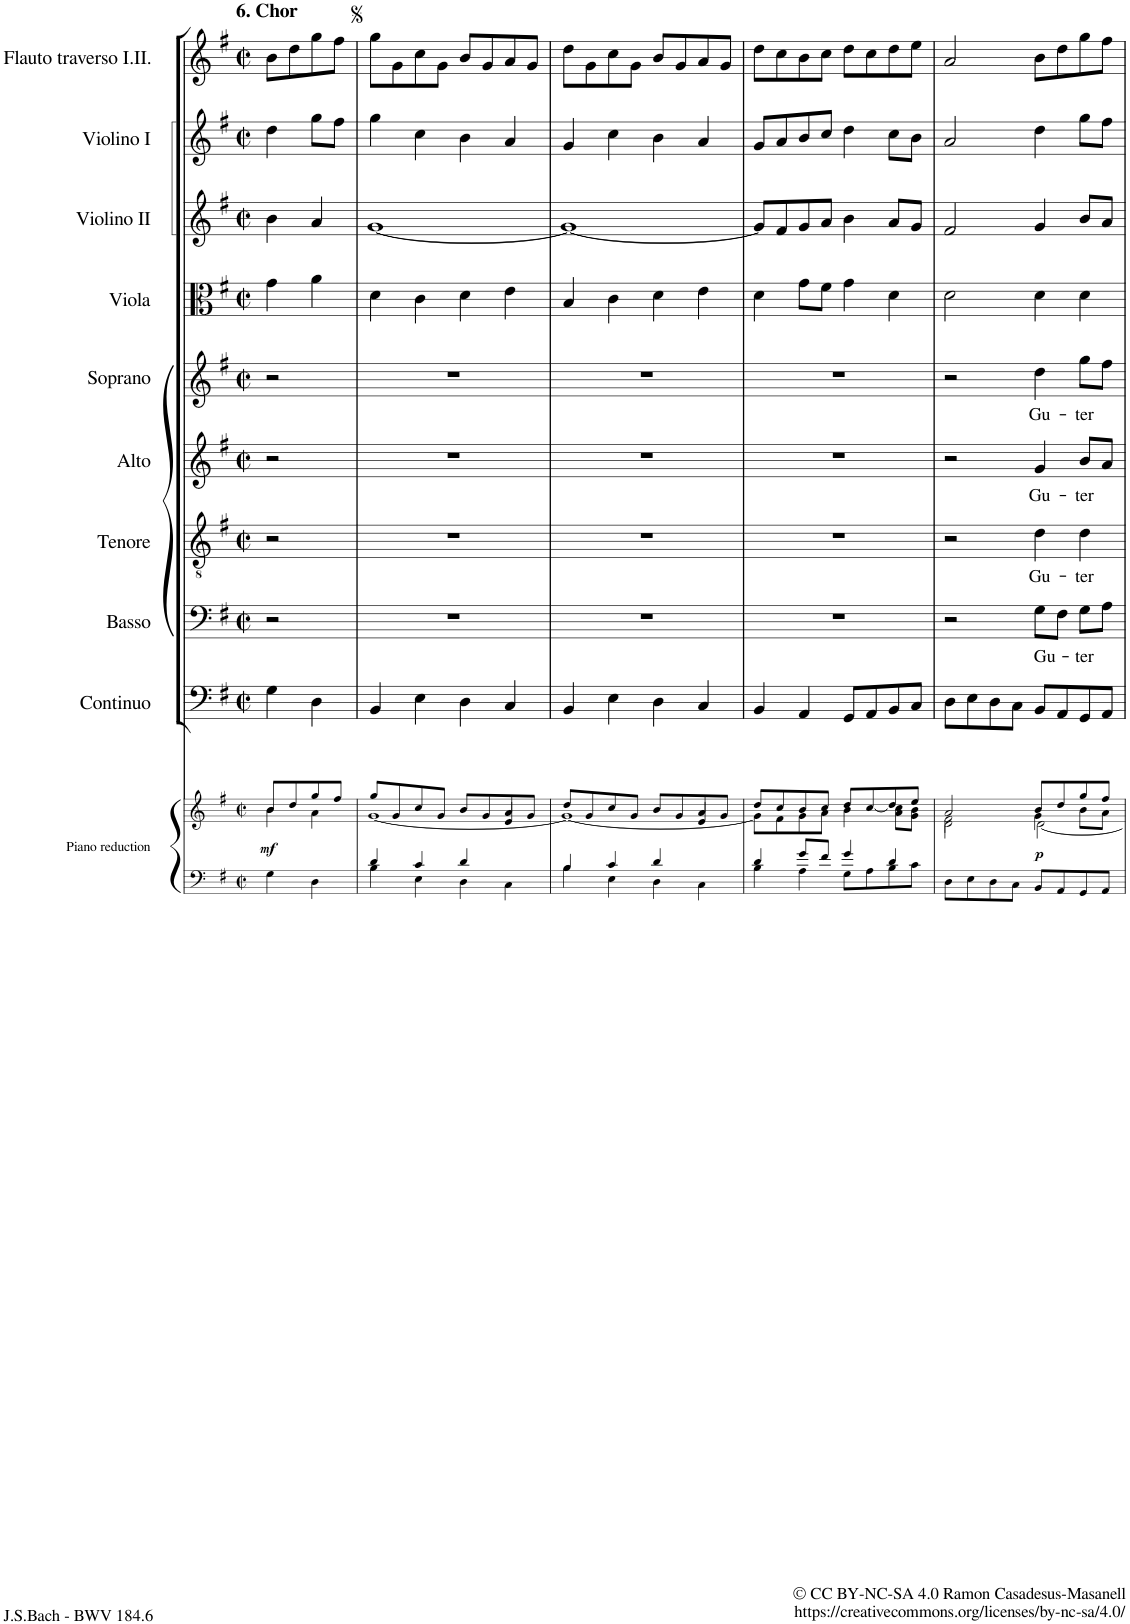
**kern	**kern	**dynam	**kern	**kern	**text	**kern	**text	**kern	**text	**kern	**text	**kern	**kern	**kern	**kern
*part10	*part10	*part10	*part9	*part8	*part8	*part7	*part7	*part6	*part6	*part5	*part5	*part4	*part3	*part2	*part1
*staff11	*staff10	*staff10/11	*staff9	*staff8	*staff8	*staff7	*staff7	*staff6	*staff6	*staff5	*staff5	*staff4	*staff3	*staff2	*staff1
*I"Piano reduction	*	*	*I"Continuo	*I"Basso	*	*I"Tenore	*	*I"Alto	*	*I"Soprano	*	*I"Viola	*I"Violino II	*I"Violino I	*I"Flauto traverso I.II.
*I'Pno	*	*	*	*	*	*	*	*	*	*	*	*I'Vla	*I'Vln	*I'Vln	*I'Fl
*stria5	*stria5	*	*	*	*	*	*	*	*	*	*	*	*	*	*
*clefF4	*clefG2	*	*clefF4	*clefF4	*	*clefGv2	*	*clefG2	*	*clefG2	*	*clefC3	*clefG2	*clefG2	*clefG2
*k[f#]	*k[f#]	*	*k[f#]	*k[f#]	*	*k[f#]	*	*k[f#]	*	*k[f#]	*	*k[f#]	*k[f#]	*k[f#]	*k[f#]
*M2/2	*M2/2	*	*M2/2	*M2/2	*	*M2/2	*	*M2/2	*	*M2/2	*	*M2/2	*M2/2	*M2/2	*M2/2
*met(c|)	*met(c|)	*	*met(c|)	*met(c|)	*	*met(c|)	*	*met(c|)	*	*met(c|)	*	*met(c|)	*met(c|)	*met(c|)	*met(c|)
=	=	=	=	=	=	=	=	=	=	=	=	=	=	=	=
*	*^	*	*	*	*	*	*	*	*	*	*	*	*	*	*
!	!	!	!	!	!	!	!	!	!	!	!	!	!	!	!	!LO:TX:a:B:t=6. Chor
!	!	!	!LO:DY:b	!	!	!	!	!	!	!	!	!	!	!	!	!
4G\	8b/L	4b\	mf	4G\	2r	.	2r	.	2r	.	2r	.	4g\	4b\	4dd\	8b\L
.	8dd/	.	.	.	.	.	.	.	.	.	.	.	.	.	.	8dd\
4D\	8gg/	4a\	.	4D\	.	.	.	.	.	.	.	.	4a\	4a/	8gg\L	8gg\
.	8ff#/J	.	.	.	.	.	.	.	.	.	.	.	.	.	8ff#\J	8ff#\J
=1	=1	=1	=1	=1	=1	=1	=1	=1	=1	=1	=1	=1	=1	=1	=1	=1
*^	*	*^	*	*	*	*	*	*	*	*	*	*	*	*	*	*
4d/	4B\	8gg/L	[1g	2.ryy	.	4BB/	1r	.	1r	.	1r	.	1r	.	4d\	[1g	4gg\	8gg\L
.	.	8g/	.	.	.	.	.	.	.	.	.	.	.	.	.	.	.	8g\
4c/	4E\	8cc/	.	.	.	4E\	.	.	.	.	.	.	.	.	4c\	.	4cc\	8cc\
.	.	8g/J	.	.	.	.	.	.	.	.	.	.	.	.	.	.	.	8g\J
4d/	4D\	8b/L	.	.	.	4D\	.	.	.	.	.	.	.	.	4d\	.	4b\	8b/L
.	.	8g/	.	.	.	.	.	.	.	.	.	.	.	.	.	.	.	8g/
4ryy	4C\	8a/	.	4e/	.	4C/	.	.	.	.	.	.	.	.	4e\	.	4a/	8a/
.	.	8g/J	.	.	.	.	.	.	.	.	.	.	.	.	.	.	.	8g/J
=2	=2	=2	=2	=2	=2	=2	=2	=2	=2	=2	=2	=2	=2	=2	=2	=2	=2	=2
4B/	4B\	8dd/L	1g_	2.ryy	.	4BB/	1r	.	1r	.	1r	.	1r	.	4B/	1g_	4g/	8dd\L
.	.	8g/	.	.	.	.	.	.	.	.	.	.	.	.	.	.	.	8g\
4c/	4E\	8cc/	.	.	.	4E\	.	.	.	.	.	.	.	.	4c\	.	4cc\	8cc\
.	.	8g/J	.	.	.	.	.	.	.	.	.	.	.	.	.	.	.	8g\J
4d/	4D\	8b/L	.	.	.	4D\	.	.	.	.	.	.	.	.	4d\	.	4b\	8b/L
.	.	8g/	.	.	.	.	.	.	.	.	.	.	.	.	.	.	.	8g/
4ryy	4C\	8a/	.	4e/	.	4C/	.	.	.	.	.	.	.	.	4e\	.	4a/	8a/
.	.	8g/J	.	.	.	.	.	.	.	.	.	.	.	.	.	.	.	8g/J
*	*	*	*v	*v	*	*	*	*	*	*	*	*	*	*	*	*	*	*
=3	=3	=3	=3	=3	=3	=3	=3	=3	=3	=3	=3	=3	=3	=3	=3	=3	=3
4d/	4B\	8dd/L	8g\L]	.	4BB/	1r	.	1r	.	1r	.	1r	.	4d\	8g/L]	8g/L	8dd\L
.	.	8cc/	8f#\	.	.	.	.	.	.	.	.	.	.	.	8f#/	8a/	8cc\
8g/L	4A\	8b/	8g\	.	4AA/	.	.	.	.	.	.	.	.	8g\L	8g/	8b/	8b\
8f#/J	.	8cc/J	8a\J	.	.	.	.	.	.	.	.	.	.	8f#\J	8a/J	8cc/J	8cc\J
4g/	8G\L	8dd/L	4b\	.	8GG/L	.	.	.	.	.	.	.	.	4g\	4b\	4dd\	8dd\L
.	8A\	[<8cc/	.	.	8AA/	.	.	.	.	.	.	.	.	.	.	.	8cc\
4d/	8B\	8dd/	8a\ 8cc\]L	.	8BB/	.	.	.	.	.	.	.	.	4d\	8a/L	8cc\L	8dd\
.	8c\J	8ee/J	8g\ 8b\J	.	8C/J	.	.	.	.	.	.	.	.	.	8g/J	8b\J	8ee\J
*v	*v	*	*	*	*	*	*	*	*	*	*	*	*	*	*	*	*
=4	=4	=4	=4	=4	=4	=4	=4	=4	=4	=4	=4	=4	=4	=4	=4	=4
*	*	*^	*	*	*	*	*	*	*	*	*	*	*	*	*	*
8D\L	2a/	2f#\	2d\	.	8D\L	2r	.	2r	.	2r	.	2r	.	2d\	2f#/	2a/	2a/
8E\	.	.	.	.	8E\	.	.	.	.	.	.	.	.	.	.	.	.
8D\	.	.	.	.	8D\	.	.	.	.	.	.	.	.	.	.	.	.
8C\J	.	.	.	.	8C\J	.	.	.	.	.	.	.	.	.	.	.	.
!	!	!	!	!LO:DY:b	!	!	!LO:LY:b	!	!LO:LY:b	!	!LO:LY:b	!	!LO:LY:b	!	!	!	!
8BB/L	8b/L	4g\	[2d\	p	8BB/L	8G\L	Gu-	4d\	Gu-	4g/	Gu-	4dd\	Gu-	4d\	4g/	4dd\	8b\L
8AA/	8dd/	.	.	.	8AA/	8F#\J	.	.	.	.	.	.	.	.	.	.	8dd\
!	!	!	!	!	!	!	!LO:LY:b	!	!LO:LY:b	!	!LO:LY:b	!	!LO:LY:b	!	!	!	!
8GG/	8gg/	8b\L	.	.	8GG/	8G\L	-ter	4d\	-ter	8b/L	-ter	8gg\L	-ter	4d\	8b/L	8gg\L	8gg\
8AA/J	8ff#/J	8a\J	.	.	8AA/J	8A\J	.	.	.	8a/J	.	8ff#\J	.	.	8a/J	8ff#\J	8ff#\J
*	*v	*v	*v	*	*	*	*	*	*	*	*	*	*	*	*	*	*
=	=	=	=	=	=	=	=	=	=	=	=	=	=	=	=
*-	*-	*-	*-	*-	*-	*-	*-	*-	*-	*-	*-	*-	*-	*-	*-
